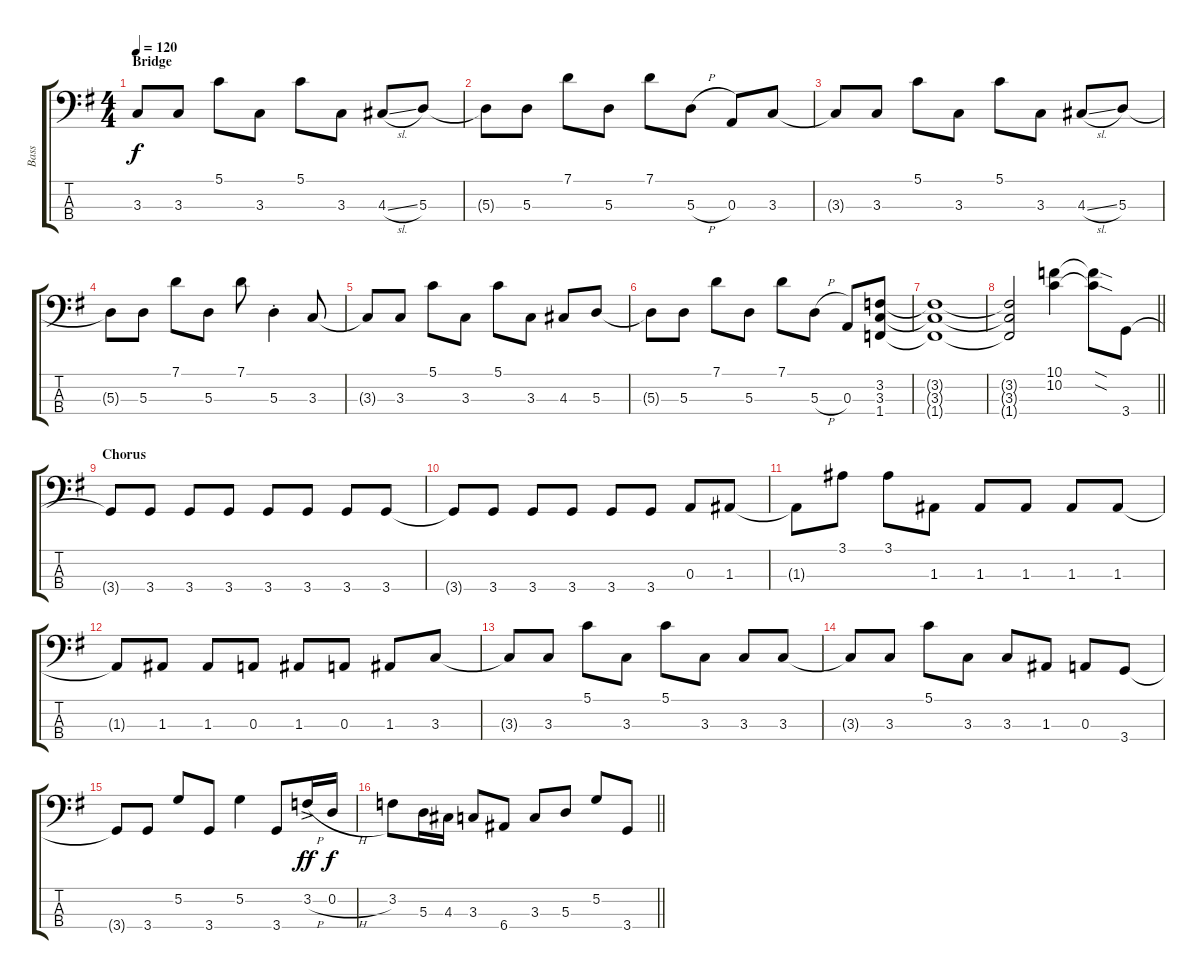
\track ("Bass" "Bass") {instrument electricbassfinger}
\staff {score tabs}
\tuning (G2 D2 A1 E1) {hide}
\ts (4 4)
\section ("" "Bridge")
\tempo 120
\clef f4
\ks g
3.3{t}.8{dy f} 3.3.8 5.1.8 3.3.8 5.1.8 3.3.8 4.3{sl}.8 5.3.8 |
5.3{t}.8 5.3.8 7.1.8 5.3.8 7.1.8 5.3{h}.8 0.3.8 3.3.8 |
3.3{t}.8 3.3.8 5.1.8 3.3.8 5.1.8 3.3.8 4.3{sl}.8 5.3.8 |
5.3{t}.8 5.3.8 7.1.8 5.3.8 7.1.8 5.3{st}.4 3.3.8 |
3.3{t}.8 3.3.8 5.1.8 3.3.8 5.1.8 3.3.8 4.3.8 5.3.8 |
5.3{t}.8 5.3.8 7.1.8 5.3.8 7.1.8 5.3{h}.8 0.3.8 (3.2 3.3 1.4).8 |
(3.2{t} 3.3{t} 1.4{t}).1 |
\barLineRight lightlight
(3.2{t} 3.3{t} 1.4{t}).2 (10.1 10.2).4 (10.1{sod t} 10.2{sod t}).8 3.4.8 |
\section ("" "Chorus")
3.4{t}.8 3.4.8 3.4.8 3.4.8 3.4.8 3.4.8 3.4.8 3.4.8 |
3.4{t}.8 3.4.8 3.4.8 3.4.8 3.4.8 3.4.8 0.3.8 1.3.8 |
1.3{t}.8 3.1.8 3.1.8 1.3.8 1.3.8 1.3.8 1.3.8 1.3.8 |
1.3{t}.8 1.3.8 1.3.8 0.3.8 1.3.8 0.3.8 1.3.8 3.3.8 |
3.3{t}.8 3.3.8 5.1.8 3.3.8 5.1.8 3.3.8 3.3.8 3.3.8 |
3.3{t}.8 3.3.8 5.1.8 3.3.8 3.3.8 1.3.8 0.3.8 3.4.8 |
3.4{t}.8 3.4.8 5.2.8 3.4.8 5.2.4 3.4.8 3.2{h ac}.16{dy ff} 0.2{h}.16{dy f} |
\barLineRight lightlight
3.2.8 5.3.16 4.3.16 3.3.8 6.4.8 3.3.8 5.3.8 5.2.8 3.4.8
